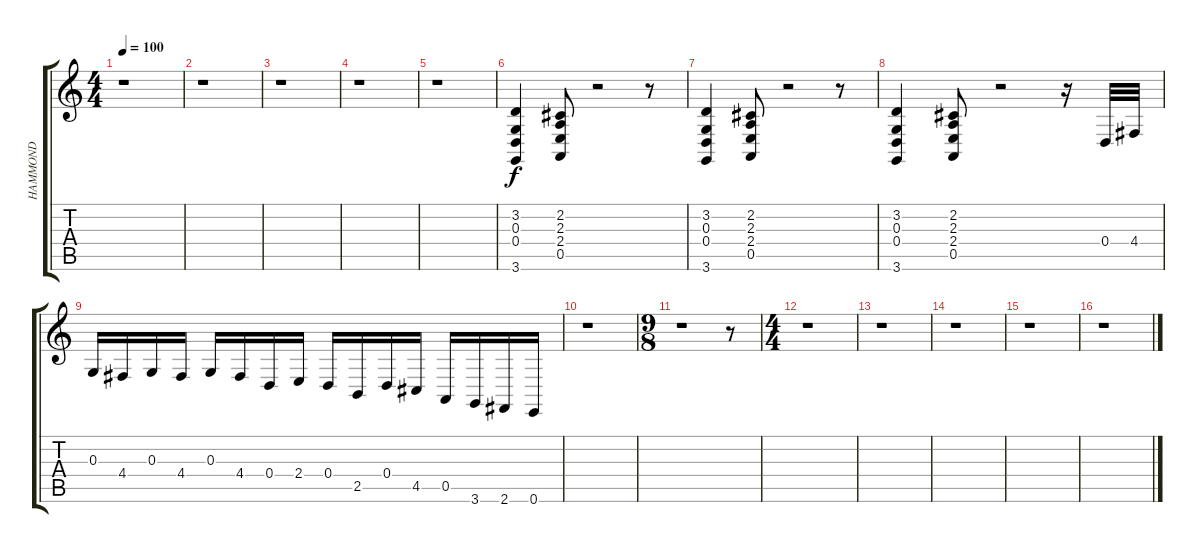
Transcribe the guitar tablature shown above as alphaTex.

\track ("HAMMOND" "HAMMOND") {instrument drawbarorgan}
\staff {score tabs}
\tuning (E4 B3 G3 D3 A2 E2) {hide}
\ts (4 4)
\tempo 100
\clef g2
\ks c
r.1{dy f} |
r.1 |
r.1 |
r.1 |
r.1 |
(3.2 0.3 0.4 3.6).4 (2.2 2.3 2.4 0.5).8 r.2 r.8 |
(3.2 0.3 0.4 3.6).4 (2.2 2.3 2.4 0.5).8 r.2 r.8 |
(3.2 0.3 0.4 3.6).4 (2.2 2.3 2.4 0.5).8 r.2 r.16 0.4.32 4.4.32 |
0.3.16 4.4.16 0.3.16 4.4.16 0.3.16 4.4.16 0.4.16 2.4.16 0.4.16 2.5.16 0.4.16 4.5.16 0.5.16 3.6.16 2.6.16 0.6.16 |
r.1 |
\ts (9 8)
r.1 r.8 |
\ts (4 4)
r.1 |
r.1 |
r.1 |
r.1 |
r.1
